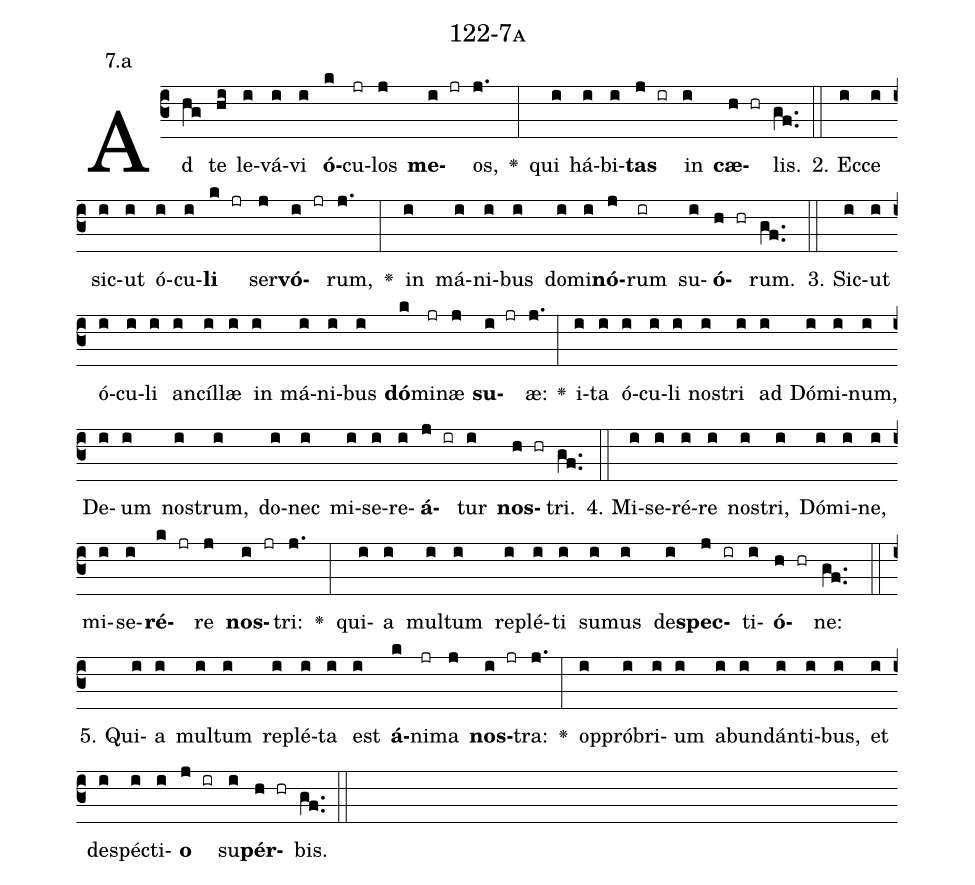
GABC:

name: 122-7a;
annotation: 7.a;
%%
(c3)Ad(hg) te(hi) le(i)vá(i)vi(i) <b>ó</b>(k)cu(jr)los(j) <b>me</b>(i jr)os,(j.) <v>\greheightstar</v>(:) qui(i) há(i)bi(i)<b>tas</b>(j ir) in(i) <b>cæ</b>(h hr)lis.(gf..) (::)
2. Ec(i)ce(i) sic(i)ut(i) ó(i)cu(i)<b>li</b>(k jr) ser(j)<b>vó</b>(i jr)rum,(j.) <v>\greheightstar</v>(:) in(i) má(i)ni(i)bus(i) do(i)mi(i)<b>nó</b>(j)rum(ir) su(i)<b>ó</b>(h hr)rum.(gf..) (::)
3. Sic(i)ut(i) ó(i)cu(i)li(i) an(i)cíl(i)læ(i) in(i) má(i)ni(i)bus(i) <b>dó</b>(k)mi(jr)næ(j) <b>su</b>(i jr)æ:(j.) <v>\greheightstar</v>(:) i(i)ta(i) ó(i)cu(i)li(i) nos(i)tri(i) ad(i) Dó(i)mi(i)num,(i) De(i)um(i) nos(i)trum,(i) do(i)nec(i) mi(i)se(i)re(i)<b>á</b>(j ir)tur(i) <b>nos</b>(h hr)tri.(gf..) (::)
4. Mi(i)se(i)ré(i)re(i) nos(i)tri,(i) Dó(i)mi(i)ne,(i) mi(i)se(i)<b>ré</b>(k jr)re(j) <b>nos</b>(i jr)tri:(j.) <v>\greheightstar</v>(:) qui(i)a(i) mul(i)tum(i) re(i)plé(i)ti(i) su(i)mus(i) de(i)<b>spec</b>(j ir)ti(i)<b>ó</b>(h hr)ne:(gf..) (::)
5. Qui(i)a(i) mul(i)tum(i) re(i)plé(i)ta(i) est(i) <b>á</b>(k)ni(jr)ma(j) <b>nos</b>(i jr)tra:(j.) <v>\greheightstar</v>(:) op(i)pró(i)bri(i)um(i) ab(i)un(i)dán(i)ti(i)bus,(i) et(i) de(i)spéc(i)ti(i)<b>o</b>(j ir) su(i)<b>pér</b>(h hr)bis.(gf..) (::)
